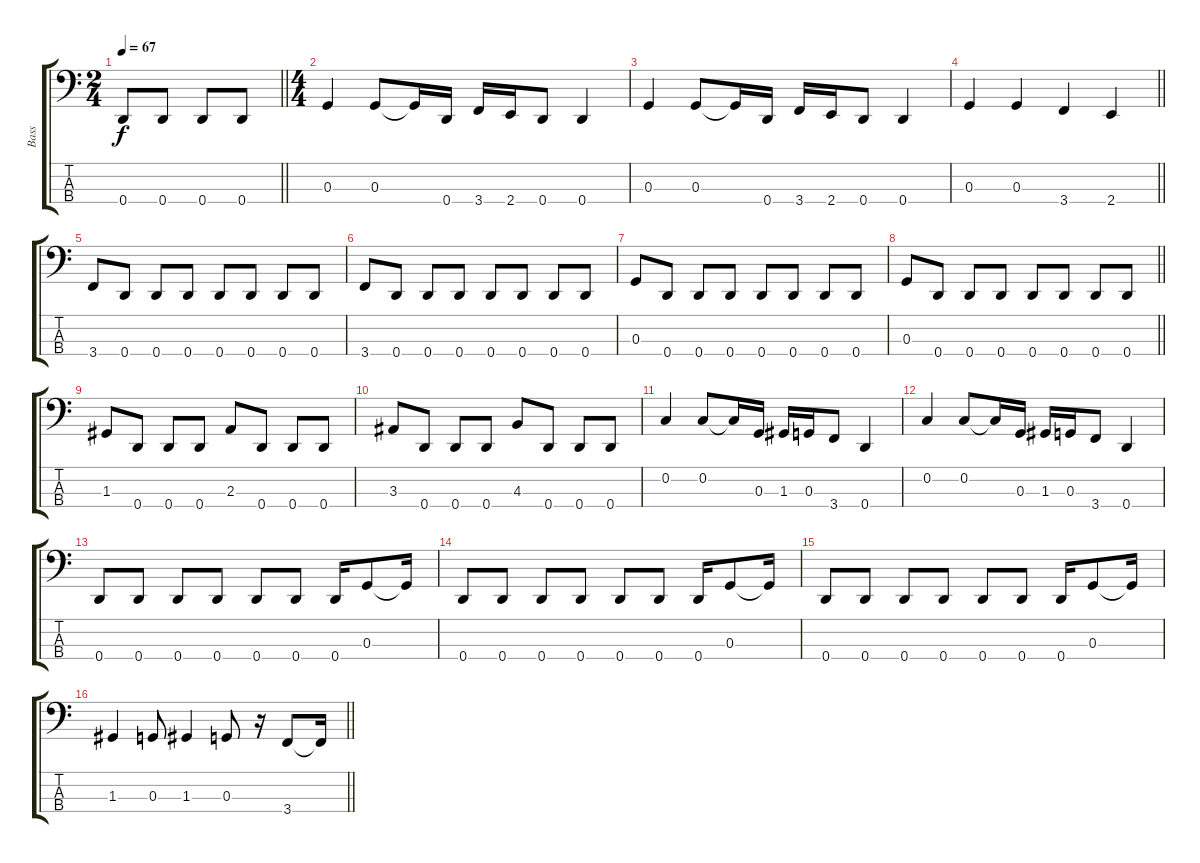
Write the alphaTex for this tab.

\track ("Bass" "Bass") {instrument electricbasspick}
\staff {score tabs}
\tuning (F2 C2 G1 D1) {hide}
\ts (2 4)
\tempo 67
\clef f4
\barLineRight lightlight
\ks c
0.4.8{dy f} 0.4.8 0.4.8 0.4.8 |
\ts (4 4)
0.3.4 0.3.8 0.3{t}.16 0.4.16 3.4.16 2.4.16 0.4.8 0.4.4 |
0.3.4 0.3.8 0.3{t}.16 0.4.16 3.4.16 2.4.16 0.4.8 0.4.4 |
\barLineRight lightlight
0.3.4 0.3.4 3.4.4 2.4.4 |
3.4.8 0.4.8 0.4.8 0.4.8 0.4.8 0.4.8 0.4.8 0.4.8 |
3.4.8 0.4.8 0.4.8 0.4.8 0.4.8 0.4.8 0.4.8 0.4.8 |
0.3.8 0.4.8 0.4.8 0.4.8 0.4.8 0.4.8 0.4.8 0.4.8 |
\barLineRight lightlight
0.3.8 0.4.8 0.4.8 0.4.8 0.4.8 0.4.8 0.4.8 0.4.8 |
1.3.8 0.4.8 0.4.8 0.4.8 2.3.8 0.4.8 0.4.8 0.4.8 |
3.3.8 0.4.8 0.4.8 0.4.8 4.3.8 0.4.8 0.4.8 0.4.8 |
0.2.4 0.2.8 0.2{t}.16 0.3.16 1.3.16 0.3.16 3.4.8 0.4.4 |
0.2.4 0.2.8 0.2{t}.16 0.3.16 1.3.16 0.3.16 3.4.8 0.4.4 |
0.4.8 0.4.8 0.4.8 0.4.8 0.4.8 0.4.8 0.4.16 0.3.8 0.3{t}.16 |
0.4.8 0.4.8 0.4.8 0.4.8 0.4.8 0.4.8 0.4.16 0.3.8 0.3{t}.16 |
0.4.8 0.4.8 0.4.8 0.4.8 0.4.8 0.4.8 0.4.16 0.3.8 0.3{t}.16 |
\barLineRight lightlight
1.3.4 0.3.8 1.3.4 0.3.8 r.16 3.4.8 3.4{t}.16
